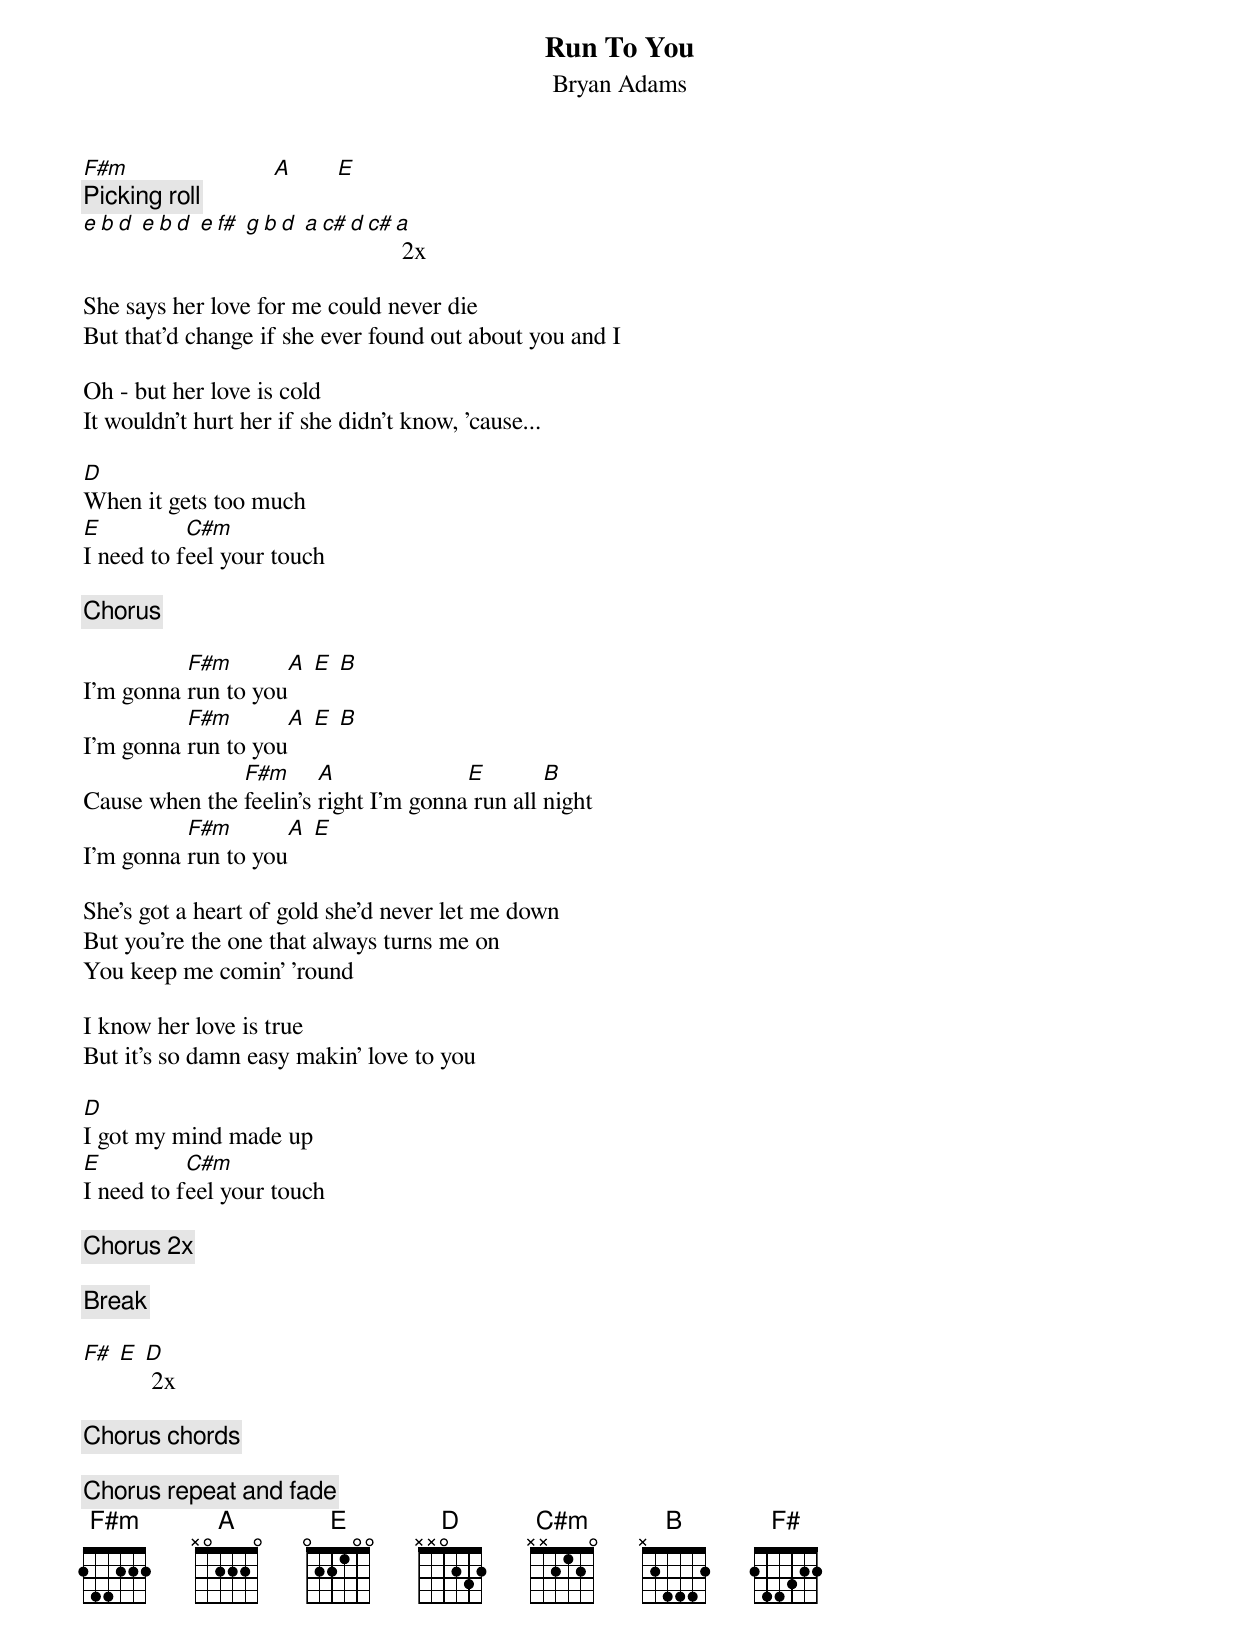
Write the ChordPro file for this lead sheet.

{title:Run To You}
{subtitle:Bryan Adams}
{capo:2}
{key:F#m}


[F#m]                       [A]       [E]
{c:Picking roll}
[e][b][d] [e][b][d] [e][f#] [g][b][d] [a][c#][d][c#][a] 2x

She says her love for me could never die
But that'd change if she ever found out about you and I

Oh - but her love is cold
It wouldn't hurt her if she didn't know, 'cause...

[D]When it gets too much
[E]I need to f[C#m]eel your touch

{c:Chorus}

I'm gonna [F#m]run to you[A] [E] [B]
I'm gonna [F#m]run to you[A] [E] [B]
Cause when the [F#m]feelin's [A]right I'm gonna[E] run all [B]night
I'm gonna [F#m]run to you[A] [E]

She's got a heart of gold she'd never let me down
But you're the one that always turns me on
You keep me comin' 'round

I know her love is true
But it's so damn easy makin' love to you

[D]I got my mind made up
[E]I need to f[C#m]eel your touch

{c:Chorus 2x}

{c:Break}

[F#] [E] [D] 2x

{c:Chorus chords}

{c:Chorus repeat and fade}
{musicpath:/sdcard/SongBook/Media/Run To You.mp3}
